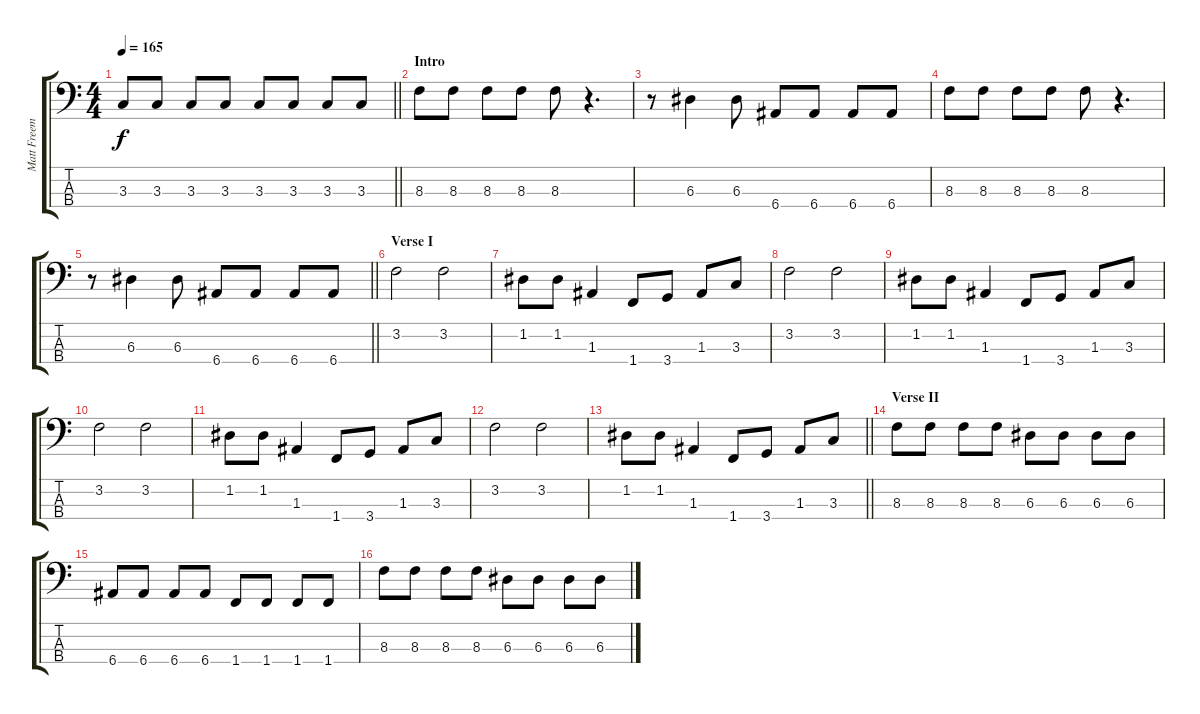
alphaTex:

\track ("Matt Freeman" "Matt Freem") {instrument electricbassfinger}
\staff {score tabs}
\tuning (G2 D2 A1 E1) {hide}
\ts (4 4)
\tempo 165
\clef f4
\barLineRight lightlight
\ks c
3.3.8{dy f} 3.3.8 3.3.8 3.3.8 3.3.8 3.3.8 3.3.8 3.3.8 |
\section ("" "Intro")
8.3.8 8.3.8 8.3.8 8.3.8 8.3.8 r.4{d} |
r.8 6.3.4 6.3.8 6.4.8 6.4.8 6.4.8 6.4.8 |
8.3.8 8.3.8 8.3.8 8.3.8 8.3.8 r.4{d} |
\barLineRight lightlight
r.8 6.3.4 6.3.8 6.4.8 6.4.8 6.4.8 6.4.8 |
\section ("" "Verse I")
3.2.2 3.2.2 |
1.2.8 1.2.8 1.3.4 1.4.8 3.4.8 1.3.8 3.3.8 |
3.2.2 3.2.2 |
1.2.8 1.2.8 1.3.4 1.4.8 3.4.8 1.3.8 3.3.8 |
3.2.2 3.2.2 |
1.2.8 1.2.8 1.3.4 1.4.8 3.4.8 1.3.8 3.3.8 |
3.2.2 3.2.2 |
\barLineRight lightlight
1.2.8 1.2.8 1.3.4 1.4.8 3.4.8 1.3.8 3.3.8 |
\section ("" "Verse II")
8.3.8 8.3.8 8.3.8 8.3.8 6.3.8 6.3.8 6.3.8 6.3.8 |
6.4.8 6.4.8 6.4.8 6.4.8 1.4.8 1.4.8 1.4.8 1.4.8 |
8.3.8 8.3.8 8.3.8 8.3.8 6.3.8 6.3.8 6.3.8 6.3.8
